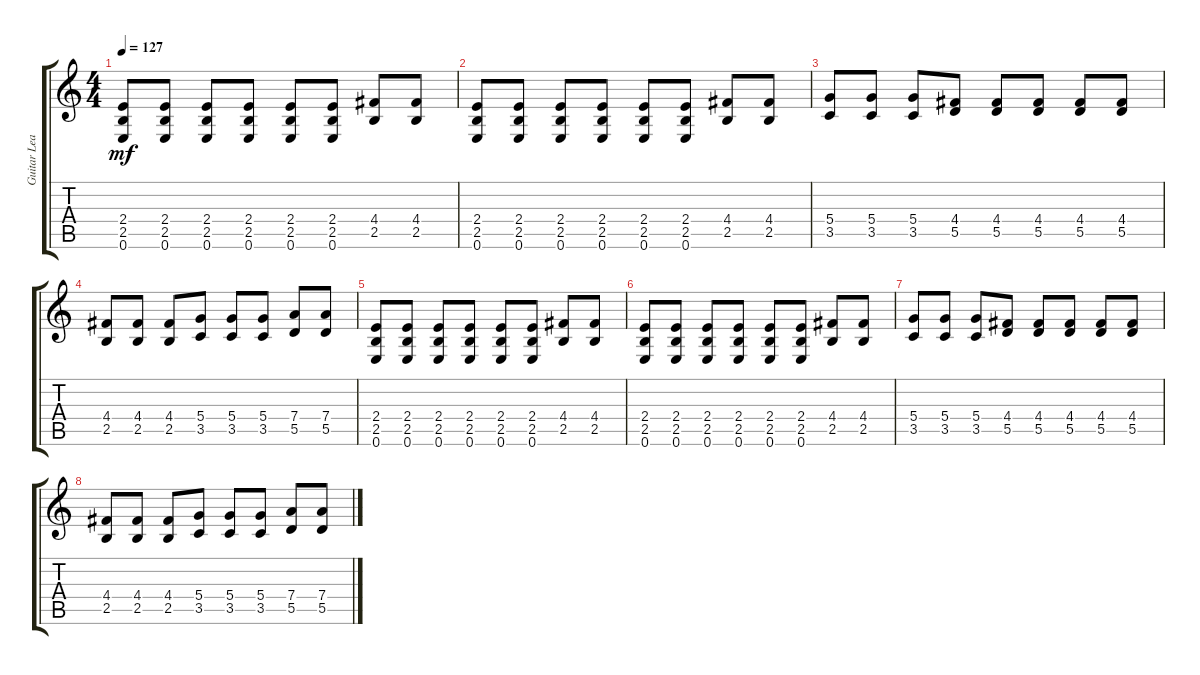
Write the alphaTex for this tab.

\track ("Guitar Lead" "Guitar Lea") {instrument distortionguitar}
\staff {score tabs}
\tuning (E4 B3 G3 D3 A2 E2) {hide}
\ts (4 4)
\tempo 127
\clef g2
\ks c
(2.4 2.5 0.6).8{dy mf} (2.4 2.5 0.6).8 (2.4 2.5 0.6).8 (2.4 2.5 0.6).8 (2.4 2.5 0.6).8 (2.4 2.5 0.6).8 (4.4 2.5).8 (4.4 2.5).8 |
(2.4 2.5 0.6).8 (2.4 2.5 0.6).8 (2.4 2.5 0.6).8 (2.4 2.5 0.6).8 (2.4 2.5 0.6).8 (2.4 2.5 0.6).8 (4.4 2.5).8 (4.4 2.5).8 |
(5.4 3.5).8 (5.4 3.5).8 (5.4 3.5).8 (4.4 5.5).8 (4.4 5.5).8 (4.4 5.5).8 (4.4 5.5).8 (4.4 5.5).8 |
(4.4 2.5).8 (4.4 2.5).8 (4.4 2.5).8 (5.4 3.5).8 (5.4 3.5).8 (5.4 3.5).8 (7.4 5.5).8 (7.4 5.5).8 |
(2.4 2.5 0.6).8 (2.4 2.5 0.6).8 (2.4 2.5 0.6).8 (2.4 2.5 0.6).8 (2.4 2.5 0.6).8 (2.4 2.5 0.6).8 (4.4 2.5).8 (4.4 2.5).8 |
(2.4 2.5 0.6).8 (2.4 2.5 0.6).8 (2.4 2.5 0.6).8 (2.4 2.5 0.6).8 (2.4 2.5 0.6).8 (2.4 2.5 0.6).8 (4.4 2.5).8 (4.4 2.5).8 |
(5.4 3.5).8 (5.4 3.5).8 (5.4 3.5).8 (4.4 5.5).8 (4.4 5.5).8 (4.4 5.5).8 (4.4 5.5).8 (4.4 5.5).8 |
(4.4 2.5).8 (4.4 2.5).8 (4.4 2.5).8 (5.4 3.5).8 (5.4 3.5).8 (5.4 3.5).8 (7.4 5.5).8 (7.4 5.5).8
